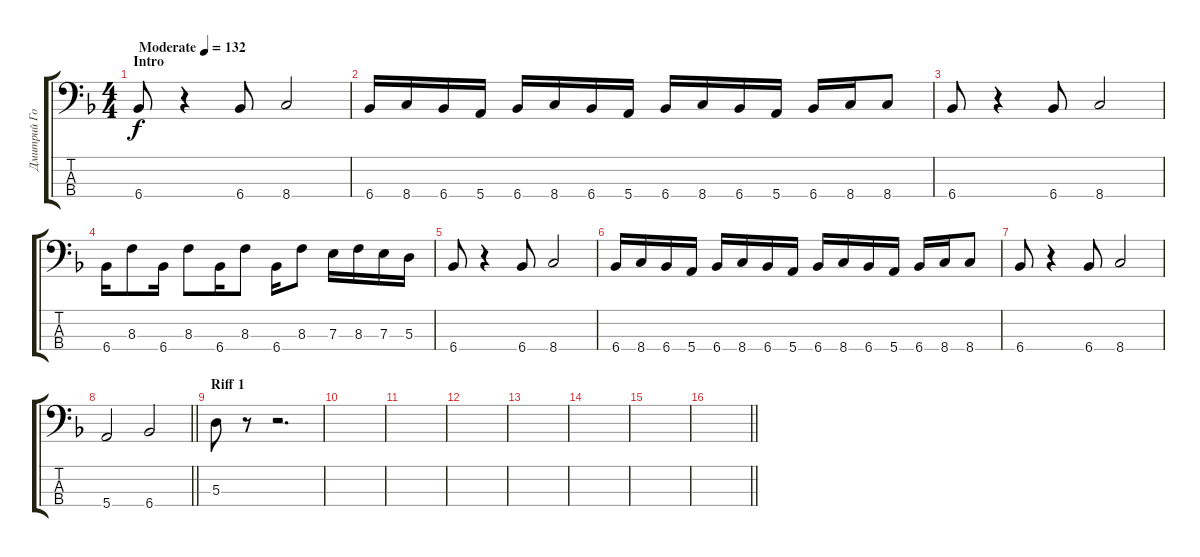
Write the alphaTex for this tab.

\track ("Дмитрий Голяшев" "Дмитрий Го") {instrument electricbasspick}
\staff {score tabs}
\tuning (G2 D2 A1 E1) {hide}
\ts (4 4)
\section ("" "Intro")
\tempo (132 "Moderate")
\clef f4
\ks f
6.4.8{dy f instrument electricbasspick} r.4 6.4.8 8.4.2 |
6.4.16 8.4.16 6.4.16 5.4.16 6.4.16 8.4.16 6.4.16 5.4.16 6.4.16 8.4.16 6.4.16 5.4.16 6.4.16 8.4.16 8.4.8 |
6.4.8 r.4 6.4.8 8.4.2 |
6.4.16 8.3.8 6.4.16 8.3.8 6.4.16 8.3.8 6.4.16 8.3.8 7.3.16 8.3.16 7.3.16 5.3.16 |
6.4.8 r.4 6.4.8 8.4.2 |
6.4.16 8.4.16 6.4.16 5.4.16 6.4.16 8.4.16 6.4.16 5.4.16 6.4.16 8.4.16 6.4.16 5.4.16 6.4.16 8.4.16 8.4.8 |
6.4.8 r.4 6.4.8 8.4.2 |
\barLineRight lightlight
5.4.2 6.4.2 |
\section ("" "Riff 1")
5.3.8 r.8 r.2{d} |
|
|
|
|
|
|
\barLineRight lightlight
